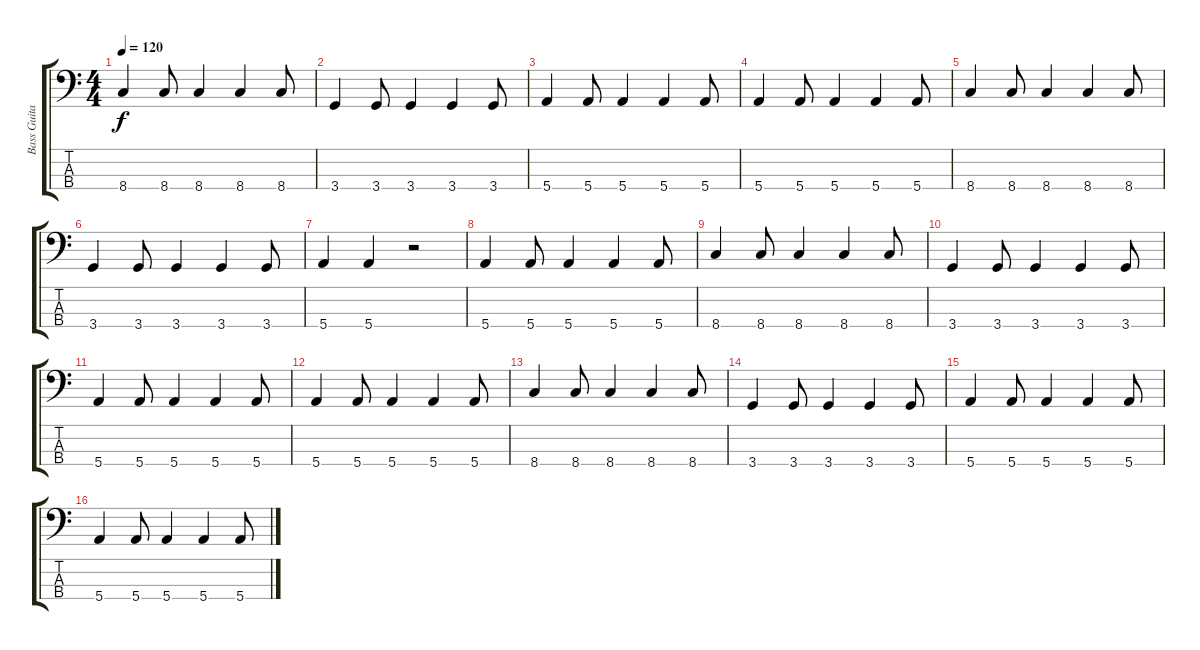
\track ("Bass Guitar" "Bass Guita") {instrument electricbassfinger}
\staff {score tabs}
\tuning (G2 D2 A1 E1) {hide}
\ts (4 4)
\tempo 120
\clef f4
\ks c
8.4.4{dy f} 8.4.8 8.4.4 8.4.4 8.4.8 |
3.4.4 3.4.8 3.4.4 3.4.4 3.4.8 |
5.4.4 5.4.8 5.4.4 5.4.4 5.4.8 |
5.4.4 5.4.8 5.4.4 5.4.4 5.4.8 |
8.4.4 8.4.8 8.4.4 8.4.4 8.4.8 |
3.4.4 3.4.8 3.4.4 3.4.4 3.4.8 |
5.4.4 5.4.4 r.2 |
5.4.4 5.4.8 5.4.4 5.4.4 5.4.8 |
8.4.4 8.4.8 8.4.4 8.4.4 8.4.8 |
3.4.4 3.4.8 3.4.4 3.4.4 3.4.8 |
5.4.4 5.4.8 5.4.4 5.4.4 5.4.8 |
5.4.4 5.4.8 5.4.4 5.4.4 5.4.8 |
8.4.4 8.4.8 8.4.4 8.4.4 8.4.8 |
3.4.4 3.4.8 3.4.4 3.4.4 3.4.8 |
5.4.4 5.4.8 5.4.4 5.4.4 5.4.8 |
5.4.4 5.4.8 5.4.4 5.4.4 5.4.8
